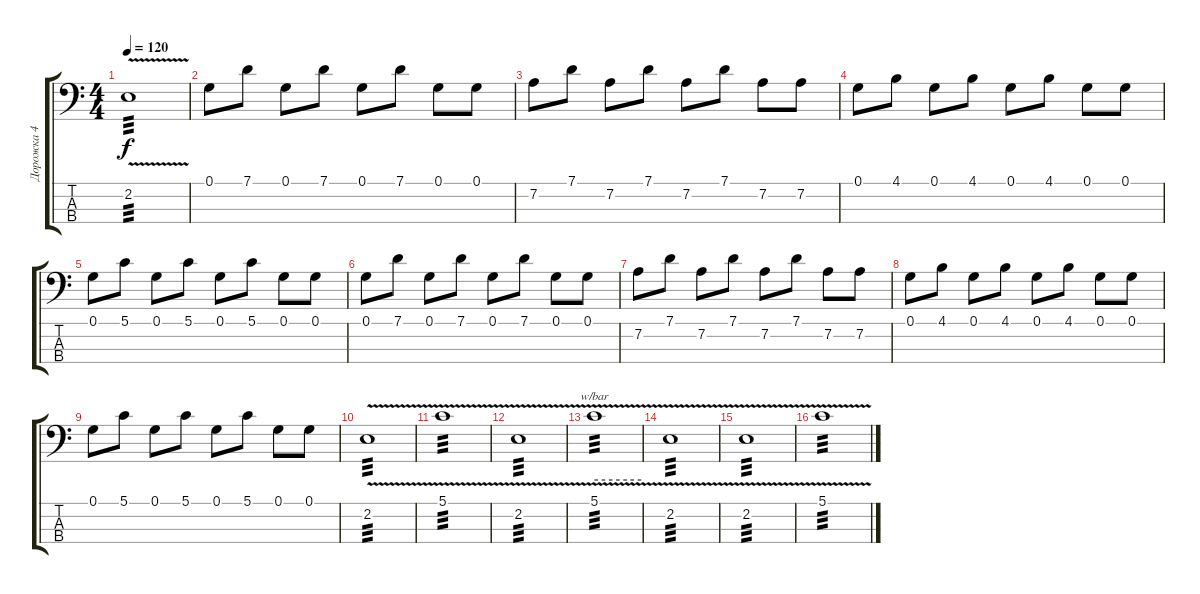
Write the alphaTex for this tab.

\track ("Дорожка 4" "Дорожка 4") {instrument electricbassfinger}
\staff {score tabs}
\tuning (G2 D2 A1 E1) {hide}
\ts (4 4)
\tempo 120
\clef f4
\ks c
2.2{v}.1{tp 3 dy f} |
0.1.8 7.1.8 0.1.8 7.1.8 0.1.8 7.1.8 0.1.8 0.1.8 |
7.2.8 7.1.8 7.2.8 7.1.8 7.2.8 7.1.8 7.2.8 7.2.8 |
0.1.8 4.1.8 0.1.8 4.1.8 0.1.8 4.1.8 0.1.8 0.1.8 |
0.1.8 5.1.8 0.1.8 5.1.8 0.1.8 5.1.8 0.1.8 0.1.8 |
0.1.8 7.1.8 0.1.8 7.1.8 0.1.8 7.1.8 0.1.8 0.1.8 |
7.2.8 7.1.8 7.2.8 7.1.8 7.2.8 7.1.8 7.2.8 7.2.8 |
0.1.8 4.1.8 0.1.8 4.1.8 0.1.8 4.1.8 0.1.8 0.1.8 |
0.1.8 5.1.8 0.1.8 5.1.8 0.1.8 5.1.8 0.1.8 0.1.8 |
2.2{v}.1{tp 3} |
5.1{v}.1{tp 3} |
2.2{v}.1{tp 3} |
5.1{v}.1{tbe (hold default 0 0 60 0) tp 3} |
2.2{v}.1{tp 3} |
2.2{v}.1{tp 3} |
5.1{v}.1{tp 3}
